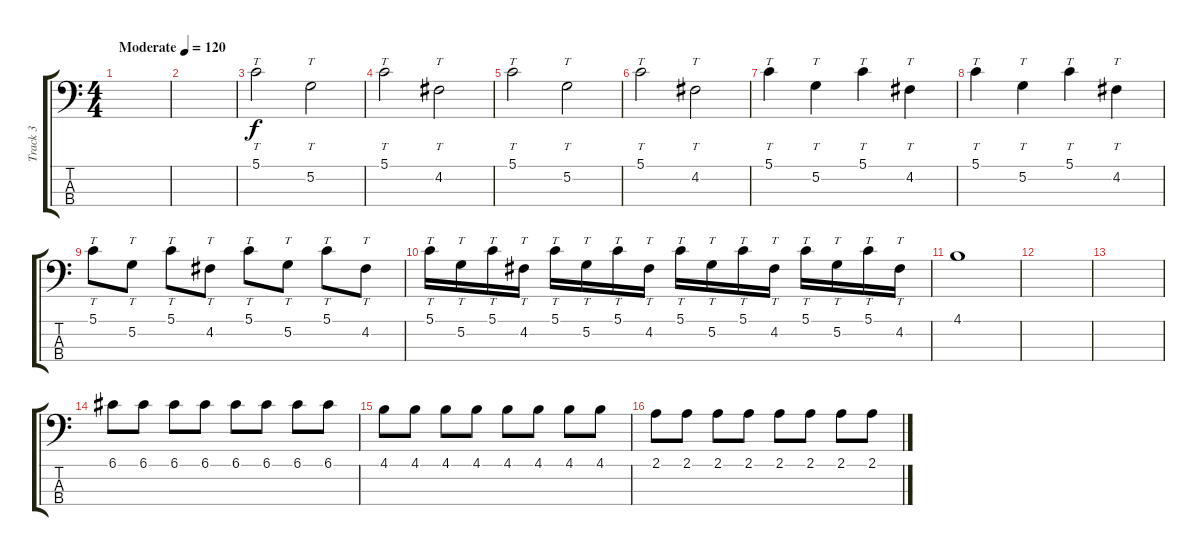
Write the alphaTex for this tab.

\track ("Track 3" "Track 3") {instrument electricbassfinger}
\staff {score tabs}
\tuning (G2 D2 A1 E1) {hide}
\ts (4 4)
\tempo (120 "Moderate")
\clef f4
\ks c
|
|
5.1.2{tt} 5.2.2{tt} |
5.1.2{tt} 4.2.2{tt} |
5.1.2{tt} 5.2.2{tt} |
5.1.2{tt} 4.2.2{tt} |
5.1.4{tt} 5.2.4{tt} 5.1.4{tt} 4.2.4{tt} |
5.1.4{tt} 5.2.4{tt} 5.1.4{tt} 4.2.4{tt} |
5.1.8{tt} 5.2.8{tt} 5.1.8{tt} 4.2.8{tt} 5.1.8{tt} 5.2.8{tt} 5.1.8{tt} 4.2.8{tt} |
5.1.16{tt} 5.2.16{tt} 5.1.16{tt} 4.2.16{tt} 5.1.16{tt} 5.2.16{tt} 5.1.16{tt} 4.2.16{tt} 5.1.16{tt} 5.2.16{tt} 5.1.16{tt} 4.2.16{tt} 5.1.16{tt} 5.2.16{tt} 5.1.16{tt} 4.2.16{tt} |
4.1.1 |
|
|
6.1.8 6.1.8 6.1.8 6.1.8 6.1.8 6.1.8 6.1.8 6.1.8 |
4.1.8 4.1.8 4.1.8 4.1.8 4.1.8 4.1.8 4.1.8 4.1.8 |
2.1.8 2.1.8 2.1.8 2.1.8 2.1.8 2.1.8 2.1.8 2.1.8
